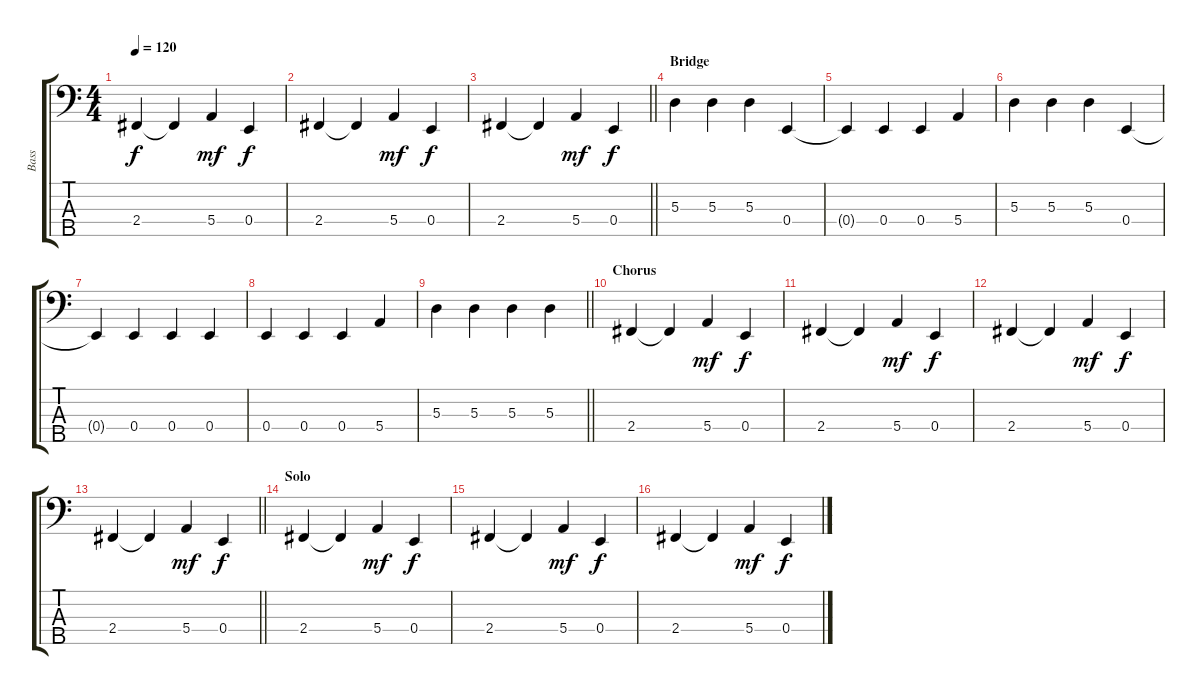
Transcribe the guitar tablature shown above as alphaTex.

\track ("Bass" "Bass") {instrument electricbassfinger}
\staff {score tabs}
\tuning (G2 D2 A1 E1 B0) {hide}
\ts (4 4)
\tempo 120
\clef f4
\ks c
2.4.4{dy f} 2.4{t}.4 5.4.4{dy mf} 0.4.4{dy f} |
2.4.4 2.4{t}.4 5.4.4{dy mf} 0.4.4{dy f} |
\barLineRight lightlight
2.4.4 2.4{t}.4 5.4.4{dy mf} 0.4.4{dy f} |
\section ("" "Bridge")
5.3.4 5.3.4 5.3.4 0.4.4 |
0.4{t}.4 0.4.4 0.4.4 5.4.4 |
5.3.4 5.3.4 5.3.4 0.4.4 |
0.4{t}.4 0.4.4 0.4.4 0.4.4 |
0.4.4 0.4.4 0.4.4 5.4.4 |
\barLineRight lightlight
5.3.4 5.3.4 5.3.4 5.3.4 |
\section ("" "Chorus")
2.4.4 2.4{t}.4 5.4.4{dy mf} 0.4.4{dy f} |
2.4.4 2.4{t}.4 5.4.4{dy mf} 0.4.4{dy f} |
2.4.4 2.4{t}.4 5.4.4{dy mf} 0.4.4{dy f} |
\barLineRight lightlight
2.4.4 2.4{t}.4 5.4.4{dy mf} 0.4.4{dy f} |
\section ("" "Solo")
2.4.4 2.4{t}.4 5.4.4{dy mf} 0.4.4{dy f} |
2.4.4 2.4{t}.4 5.4.4{dy mf} 0.4.4{dy f} |
2.4.4 2.4{t}.4 5.4.4{dy mf} 0.4.4{dy f}
